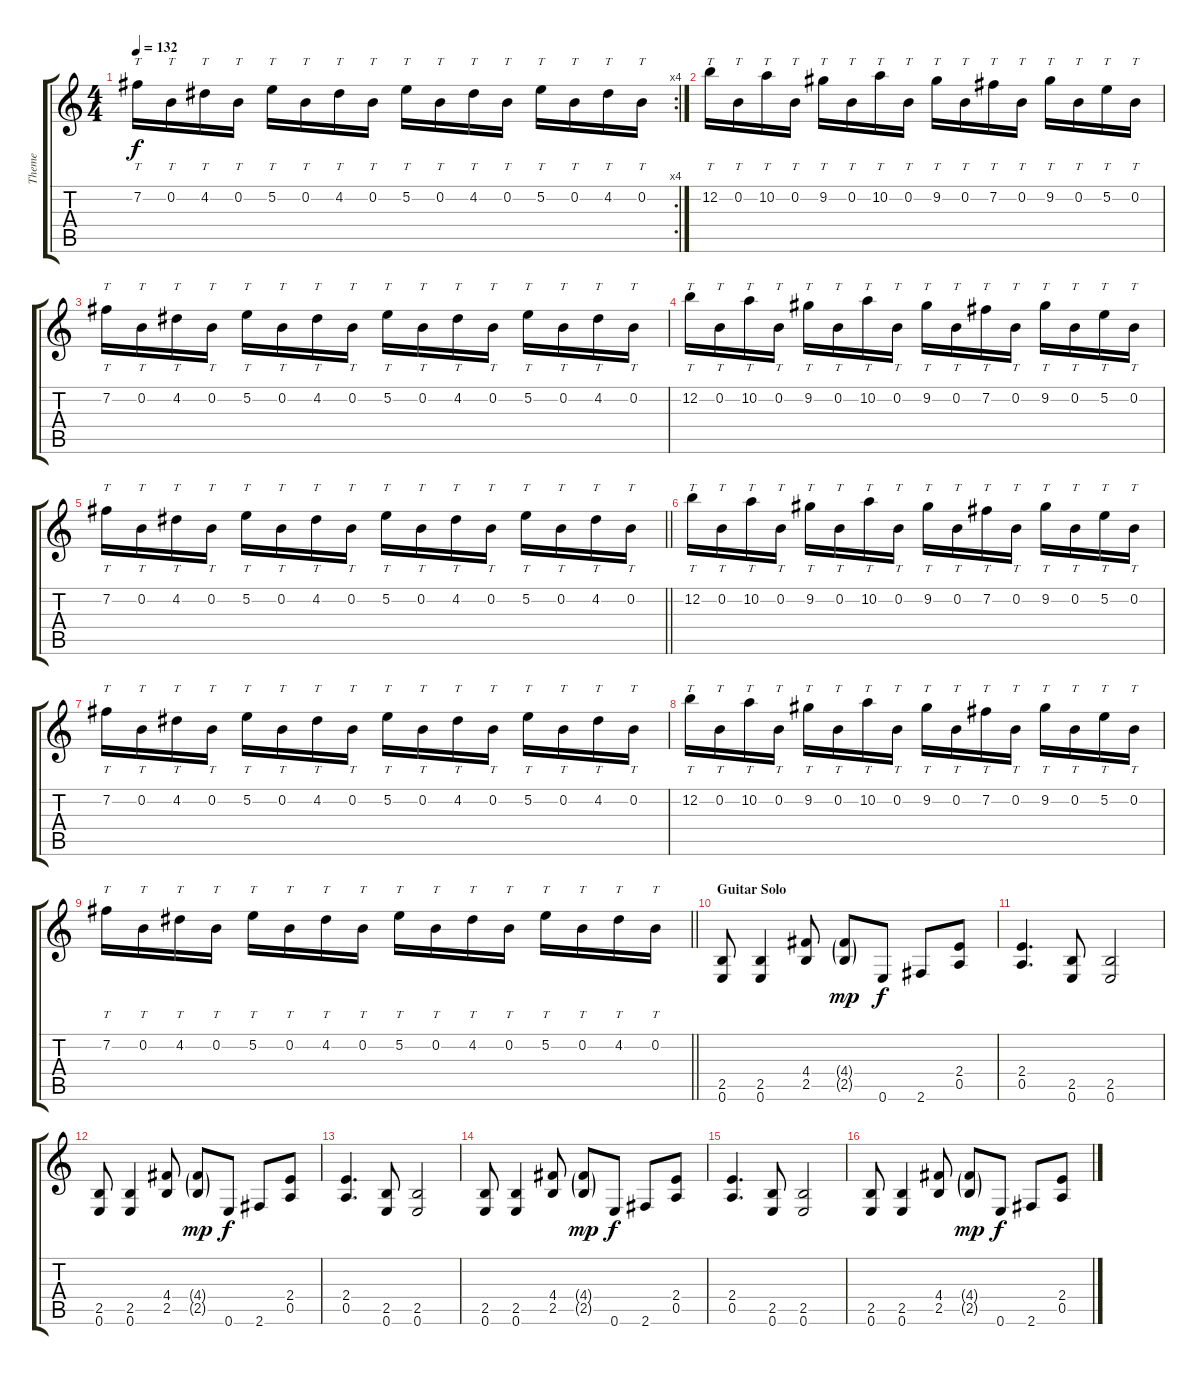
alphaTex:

\track ("Theme" "Theme") {instrument distortionguitar}
\staff {score tabs}
\tuning (E4 B3 G3 D3 A2 E2) {hide}
\rc 4
\ts (4 4)
\tempo 132
\clef g2
\ks c
7.2.16{tt dy f} 0.2.16{tt} 4.2.16{tt} 0.2.16{tt} 5.2.16{tt} 0.2.16{tt} 4.2.16{tt} 0.2.16{tt} 5.2.16{tt} 0.2.16{tt} 4.2.16{tt} 0.2.16{tt} 5.2.16{tt} 0.2.16{tt} 4.2.16{tt} 0.2.16{tt} |
12.2.16{tt} 0.2.16{tt} 10.2.16{tt} 0.2.16{tt} 9.2.16{tt} 0.2.16{tt} 10.2.16{tt} 0.2.16{tt} 9.2.16{tt} 0.2.16{tt} 7.2.16{tt} 0.2.16{tt} 9.2.16{tt} 0.2.16{tt} 5.2.16{tt} 0.2.16{tt} |
7.2.16{tt} 0.2.16{tt} 4.2.16{tt} 0.2.16{tt} 5.2.16{tt} 0.2.16{tt} 4.2.16{tt} 0.2.16{tt} 5.2.16{tt} 0.2.16{tt} 4.2.16{tt} 0.2.16{tt} 5.2.16{tt} 0.2.16{tt} 4.2.16{tt} 0.2.16{tt} |
12.2.16{tt} 0.2.16{tt} 10.2.16{tt} 0.2.16{tt} 9.2.16{tt} 0.2.16{tt} 10.2.16{tt} 0.2.16{tt} 9.2.16{tt} 0.2.16{tt} 7.2.16{tt} 0.2.16{tt} 9.2.16{tt} 0.2.16{tt} 5.2.16{tt} 0.2.16{tt} |
\barLineRight lightlight
7.2.16{tt} 0.2.16{tt} 4.2.16{tt} 0.2.16{tt} 5.2.16{tt} 0.2.16{tt} 4.2.16{tt} 0.2.16{tt} 5.2.16{tt} 0.2.16{tt} 4.2.16{tt} 0.2.16{tt} 5.2.16{tt} 0.2.16{tt} 4.2.16{tt} 0.2.16{tt} |
12.2.16{tt} 0.2.16{tt} 10.2.16{tt} 0.2.16{tt} 9.2.16{tt} 0.2.16{tt} 10.2.16{tt} 0.2.16{tt} 9.2.16{tt} 0.2.16{tt} 7.2.16{tt} 0.2.16{tt} 9.2.16{tt} 0.2.16{tt} 5.2.16{tt} 0.2.16{tt} |
7.2.16{tt} 0.2.16{tt} 4.2.16{tt} 0.2.16{tt} 5.2.16{tt} 0.2.16{tt} 4.2.16{tt} 0.2.16{tt} 5.2.16{tt} 0.2.16{tt} 4.2.16{tt} 0.2.16{tt} 5.2.16{tt} 0.2.16{tt} 4.2.16{tt} 0.2.16{tt} |
12.2.16{tt} 0.2.16{tt} 10.2.16{tt} 0.2.16{tt} 9.2.16{tt} 0.2.16{tt} 10.2.16{tt} 0.2.16{tt} 9.2.16{tt} 0.2.16{tt} 7.2.16{tt} 0.2.16{tt} 9.2.16{tt} 0.2.16{tt} 5.2.16{tt} 0.2.16{tt} |
\barLineRight lightlight
7.2.16{tt} 0.2.16{tt} 4.2.16{tt} 0.2.16{tt} 5.2.16{tt} 0.2.16{tt} 4.2.16{tt} 0.2.16{tt} 5.2.16{tt} 0.2.16{tt} 4.2.16{tt} 0.2.16{tt} 5.2.16{tt} 0.2.16{tt} 4.2.16{tt} 0.2.16{tt} |
\section ("" "Guitar Solo")
(2.5 0.6).8 (2.5 0.6).4 (4.4 2.5).8 (4.4{g} 2.5{g}).8{dy mp} 0.6.8{dy f} 2.6.8 (2.4 0.5).8 |
(2.4 0.5).4{d} (2.5 0.6).8 (2.5 0.6).2 |
(2.5 0.6).8 (2.5 0.6).4 (4.4 2.5).8 (4.4{g} 2.5{g}).8{dy mp} 0.6.8{dy f} 2.6.8 (2.4 0.5).8 |
(2.4 0.5).4{d} (2.5 0.6).8 (2.5 0.6).2 |
(2.5 0.6).8 (2.5 0.6).4 (4.4 2.5).8 (4.4{g} 2.5{g}).8{dy mp} 0.6.8{dy f} 2.6.8 (2.4 0.5).8 |
(2.4 0.5).4{d} (2.5 0.6).8 (2.5 0.6).2 |
(2.5 0.6).8 (2.5 0.6).4 (4.4 2.5).8 (4.4{g} 2.5{g}).8{dy mp} 0.6.8{dy f} 2.6.8 (2.4 0.5).8
